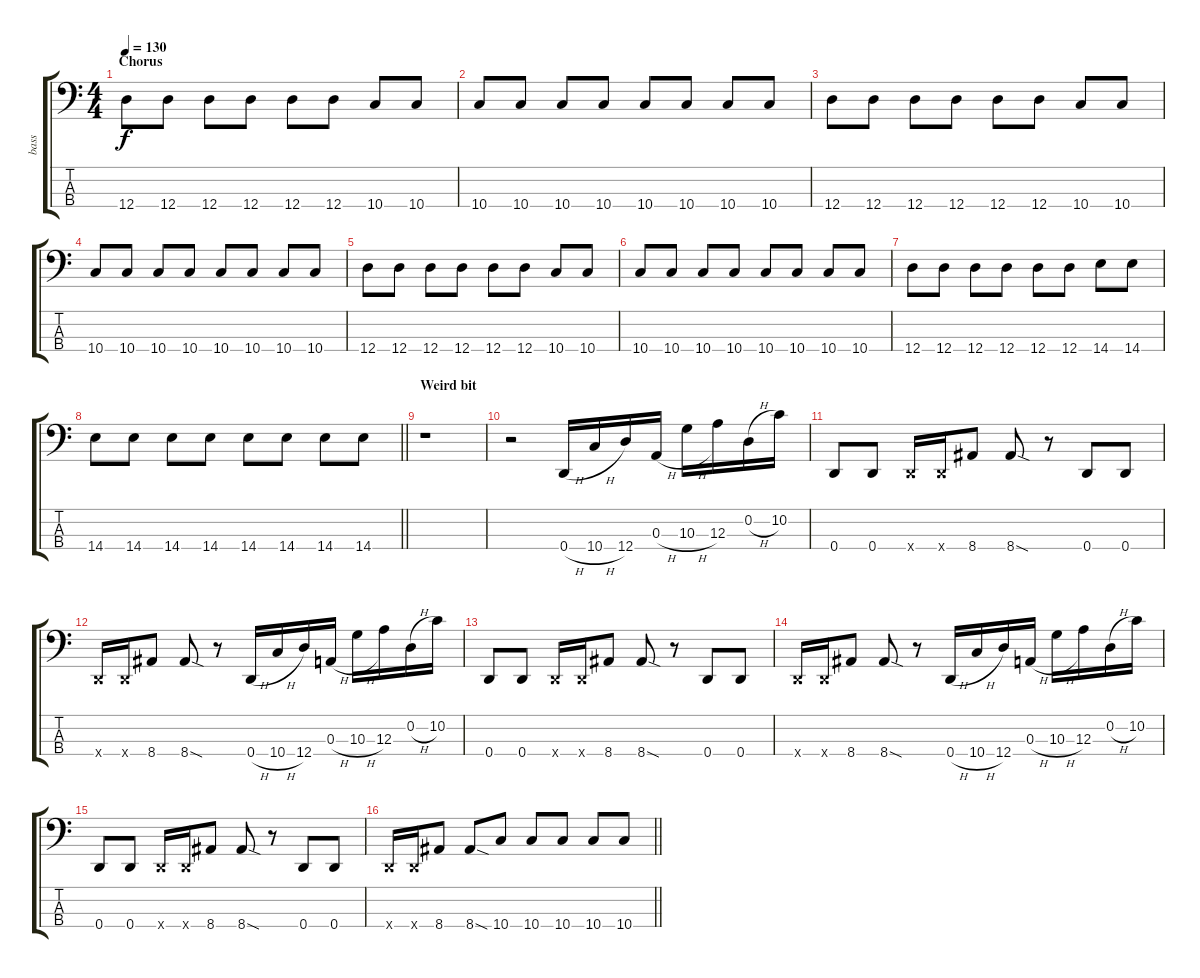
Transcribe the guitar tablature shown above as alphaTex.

\track ("bass" "bass") {instrument electricbasspick}
\staff {score tabs}
\tuning (G2 D2 A1 D1) {hide}
\ts (4 4)
\section ("" "Chorus")
\tempo 130
\clef f4
\ks c
12.4.8{dy f} 12.4.8 12.4.8 12.4.8 12.4.8 12.4.8 10.4.8 10.4.8 |
10.4.8 10.4.8 10.4.8 10.4.8 10.4.8 10.4.8 10.4.8 10.4.8 |
12.4.8 12.4.8 12.4.8 12.4.8 12.4.8 12.4.8 10.4.8 10.4.8 |
10.4.8 10.4.8 10.4.8 10.4.8 10.4.8 10.4.8 10.4.8 10.4.8 |
12.4.8 12.4.8 12.4.8 12.4.8 12.4.8 12.4.8 10.4.8 10.4.8 |
10.4.8 10.4.8 10.4.8 10.4.8 10.4.8 10.4.8 10.4.8 10.4.8 |
12.4.8 12.4.8 12.4.8 12.4.8 12.4.8 12.4.8 14.4.8 14.4.8 |
\barLineRight lightlight
14.4.8 14.4.8 14.4.8 14.4.8 14.4.8 14.4.8 14.4.8 14.4.8 |
\section ("" "Weird bit")
r.1 |
r.2 0.4{h}.16 10.4{h}.16 12.4.16 0.3{h}.16 10.3{h}.16 12.3.16 0.2{h}.16 10.2.16 |
0.4.8 0.4.8 0.4{x}.16 0.4{x}.16 8.4.8 8.4{sod}.8 r.8 0.4.8 0.4.8 |
0.4{x}.16 0.4{x}.16 8.4.8 8.4{sod}.8 r.8 0.4{h}.16 10.4{h}.16 12.4.16 0.3{h}.16 10.3{h}.16 12.3.16 0.2{h}.16 10.2.16 |
0.4.8 0.4.8 0.4{x}.16 0.4{x}.16 8.4.8 8.4{sod}.8 r.8 0.4.8 0.4.8 |
0.4{x}.16 0.4{x}.16 8.4.8 8.4{sod}.8 r.8 0.4{h}.16 10.4{h}.16 12.4.16 0.3{h}.16 10.3{h}.16 12.3.16 0.2{h}.16 10.2.16 |
0.4.8 0.4.8 0.4{x}.16 0.4{x}.16 8.4.8 8.4{sod}.8 r.8 0.4.8 0.4.8 |
\barLineRight lightlight
0.4{x}.16 0.4{x}.16 8.4.8 8.4{sod}.8 10.4.8 10.4.8 10.4.8 10.4.8 10.4.8
